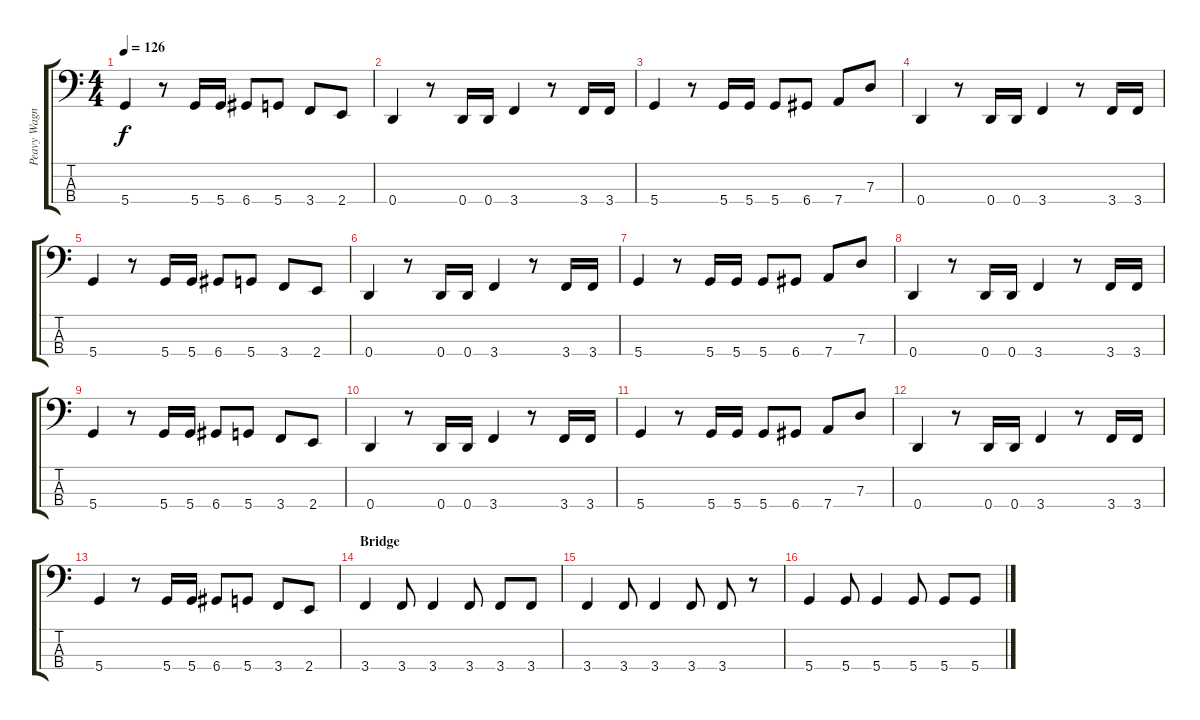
\track ("Peavy Wagner" "Peavy Wagn") {instrument electricbasspick}
\staff {score tabs}
\tuning (F2 C2 G1 D1) {hide}
\ts (4 4)
\tempo 126
\clef f4
\ks c
5.4.4{dy f} r.8 5.4.16 5.4.16 6.4.8 5.4.8 3.4.8 2.4.8 |
0.4.4 r.8 0.4.16 0.4.16 3.4.4 r.8 3.4.16 3.4.16 |
5.4.4 r.8 5.4.16 5.4.16 5.4.8 6.4.8 7.4.8 7.3.8 |
0.4.4 r.8 0.4.16 0.4.16 3.4.4 r.8 3.4.16 3.4.16 |
5.4.4 r.8 5.4.16 5.4.16 6.4.8 5.4.8 3.4.8 2.4.8 |
0.4.4 r.8 0.4.16 0.4.16 3.4.4 r.8 3.4.16 3.4.16 |
5.4.4 r.8 5.4.16 5.4.16 5.4.8 6.4.8 7.4.8 7.3.8 |
0.4.4 r.8 0.4.16 0.4.16 3.4.4 r.8 3.4.16 3.4.16 |
5.4.4 r.8 5.4.16 5.4.16 6.4.8 5.4.8 3.4.8 2.4.8 |
0.4.4 r.8 0.4.16 0.4.16 3.4.4 r.8 3.4.16 3.4.16 |
5.4.4 r.8 5.4.16 5.4.16 5.4.8 6.4.8 7.4.8 7.3.8 |
0.4.4 r.8 0.4.16 0.4.16 3.4.4 r.8 3.4.16 3.4.16 |
5.4.4 r.8 5.4.16 5.4.16 6.4.8 5.4.8 3.4.8 2.4.8 |
\section ("" "Bridge")
3.4.4 3.4.8 3.4.4 3.4.8 3.4.8 3.4.8 |
3.4.4 3.4.8 3.4.4 3.4.8 3.4.8 r.8 |
5.4.4 5.4.8 5.4.4 5.4.8 5.4.8 5.4.8
